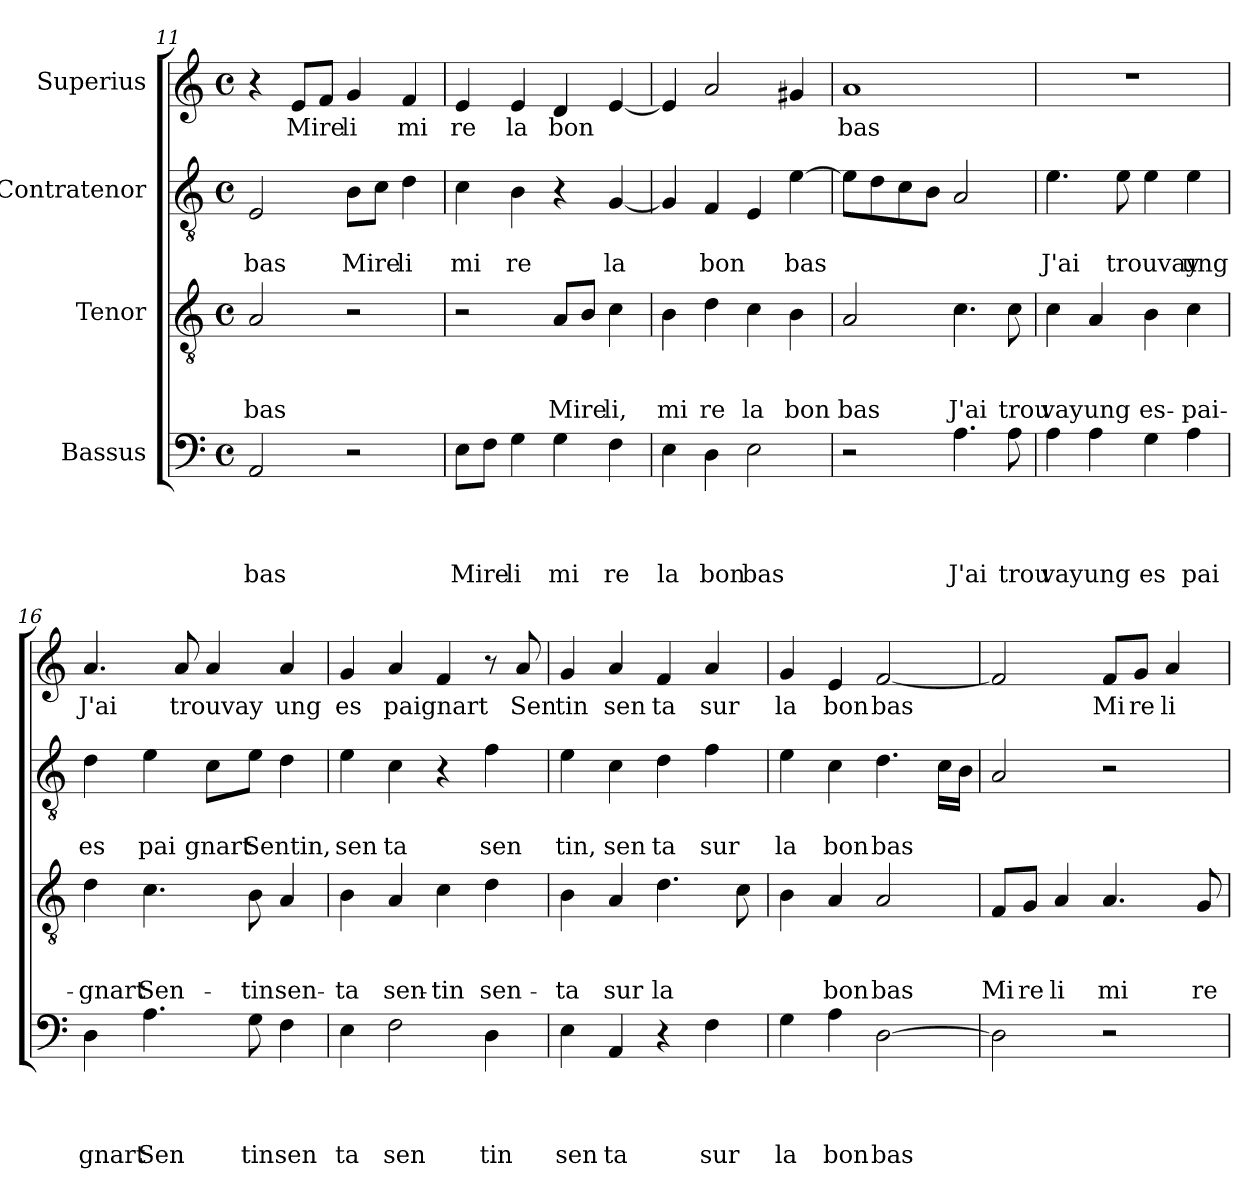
**kern	**text	**text	**text	**text	**kern	**text	**text	**text	**kern	**text	**text	**kern	**text
*part4	*part4	*part4	*part4	*part4	*part3	*part3	*part3	*part3	*part2	*part2	*part2	*part1	*part1
*staff4	*staff4	*staff4	*staff4	*staff4	*staff3	*staff3	*staff3	*staff3	*staff2	*staff2	*staff2	*staff1	*staff1
*I"Bassus	*	*	*	*	*I"Tenor	*	*	*	*I"Contratenor	*	*	*I"Superius	*
*clefF4	*	*	*	*	*clefGv2	*	*	*	*clefGv2	*	*	*clefG2	*
*k[]	*	*	*	*	*k[]	*	*	*	*k[]	*	*	*k[]	*
*C:	*	*	*	*	*C:	*	*	*	*C:	*	*	*C:	*
*M4/4	*	*	*	*	*M4/4	*	*	*	*M4/4	*	*	*M4/4	*
*met(c)	*	*	*	*	*met(c)	*	*	*	*met(c)	*	*	*met(c)	*
=11	=11	=11	=11	=11	=11	=11	=11	=11	=11	=11	=11	=11	=11
!	!	!	!	!LO:LY:b	!	!	!	!LO:LY:b	!	!	!LO:LY:b	!	!
2AA/	.	.	.	bas	2A/	.	.	bas	2E/	.	bas	4r	.
!	!	!	!	!	!	!	!	!	!	!	!	!	!LO:LY:b
.	.	.	.	.	.	.	.	.	.	.	.	8e/L	Mire
.	.	.	.	.	.	.	.	.	.	.	.	8f/J	.
!	!	!	!	!	!	!	!	!	!	!	!LO:LY:b	!	!LO:LY:b
2r	.	.	.	.	2r	.	.	.	8B\L	.	Mire	4g/	li
.	.	.	.	.	.	.	.	.	8c\J	.	.	.	.
!	!	!	!	!	!	!	!	!	!	!	!LO:LY:b	!	!LO:LY:b
.	.	.	.	.	.	.	.	.	4d\	.	li	4f/	mi
=12	=12	=12	=12	=12	=12	=12	=12	=12	=12	=12	=12	=12	=12
!	!	!	!	!LO:LY:b	!	!	!	!	!	!	!LO:LY:b	!	!LO:LY:b
8E\L	.	.	.	Mire	2r	.	.	.	4c\	.	mi	4e/	re
8F\J	.	.	.	.	.	.	.	.	.	.	.	.	.
!	!	!	!	!LO:LY:b	!	!	!	!	!	!	!LO:LY:b	!	!LO:LY:b
4G\	.	.	.	li	.	.	.	.	4B\	.	re	4e/	la
!	!	!	!	!LO:LY:b	!	!	!	!LO:LY:b	!	!	!	!	!LO:LY:b
4G\	.	.	.	mi	8A/L	.	.	Mire	4r	.	.	4d/	bon
.	.	.	.	.	8B/J	.	.	.	.	.	.	.	.
!	!	!	!	!LO:LY:b	!	!	!	!LO:LY:b	!	!	!LO:LY:b	!	!
4F\	.	.	.	re	4c\	.	.	li,	[<4G/	.	la	[<4e/	.
=13	=13	=13	=13	=13	=13	=13	=13	=13	=13	=13	=13	=13	=13
!	!	!	!	!LO:LY:b	!	!	!	!LO:LY:b	!	!	!	!	!
4E\	.	.	.	la	4B\	.	.	mi	4G/]	.	.	4e/]	.
!	!	!	!	!LO:LY:b	!	!	!	!LO:LY:b	!	!	!LO:LY:b	!	!
4D\	.	.	.	bon	4d\	.	.	re	4F/	.	bon	2a/	.
!	!	!	!	!LO:LY:b	!	!	!	!LO:LY:b	!	!	!	!	!
2E\	.	.	.	bas	4c\	.	.	la	4E/	.	.	.	.
!	!	!	!	!	!	!	!	!LO:LY:b	!	!	!LO:LY:b	!	!
.	.	.	.	.	4B\	.	.	bon	[>4e\	.	bas	4g#/	.
=14	=14	=14	=14	=14	=14	=14	=14	=14	=14	=14	=14	=14	=14
!	!	!	!	!	!	!	!	!LO:LY:b	!	!	!	!	!LO:LY:b
2r	.	.	.	.	2A/	.	.	bas	8e\L]	.	.	1a	bas
.	.	.	.	.	.	.	.	.	8d\	.	.	.	.
.	.	.	.	.	.	.	.	.	8c\	.	.	.	.
.	.	.	.	.	.	.	.	.	8B\J	.	.	.	.
!	!	!	!	!LO:LY:b	!	!	!	!LO:LY:b	!	!	!	!	!
4.A\	.	.	.	J'ai	4.c\	.	.	J'ai	2A/	.	.	.	.
!	!	!	!	!LO:LY:b	!	!	!	!LO:LY:b	!	!	!	!	!
8A\	.	.	.	trou	8c\	.	.	trou	.	.	.	.	.
!!LO:PB:g=z
=15	=15	=15	=15	=15	=15	=15	=15	=15	=15	=15	=15	=15	=15
!	!	!	!	!LO:LY:b	!	!	!	!LO:LY:b	!	!	!LO:LY:b	!	!
4A\	.	.	.	vay	4c\	.	.	vay	4.e\	.	J'ai	1r	.
!	!	!	!	!LO:LY:b	!	!	!	!LO:LY:b	!	!	!	!	!
4A\	.	.	.	ung	4A/	.	.	ung	.	.	.	.	.
!	!	!	!	!	!	!	!	!	!	!	!LO:LY:b	!	!
.	.	.	.	.	.	.	.	.	8e\	.	trouvay	.	.
!	!	!	!	!LO:LY:b	!	!	!	!LO:LY:b	!	!	!	!	!
4G\	.	.	.	es	4B\	.	.	es-	4e\	.	.	.	.
!	!	!	!	!LO:LY:b	!	!	!	!LO:LY:b	!	!	!LO:LY:b	!	!
4A\	.	.	.	pai	4c\	.	.	-pai-	4e\	.	ung	.	.
=16	=16	=16	=16	=16	=16	=16	=16	=16	=16	=16	=16	=16	=16
!	!	!	!	!LO:LY:b	!	!	!	!LO:LY:b	!	!	!LO:LY:b	!	!LO:LY:b
4D\	.	.	.	gnart	4d\	.	.	-gnart	4d\	.	es	4.a/	J'ai
!	!	!	!	!LO:LY:b	!	!	!	!LO:LY:b	!	!	!LO:LY:b	!	!
4.A\	.	.	.	Sen	4.c\	.	.	Sen-	4e\	.	pai	.	.
!	!	!	!	!	!	!	!	!	!	!	!	!	!LO:LY:b
.	.	.	.	.	.	.	.	.	.	.	.	8a/	trouvay
!	!	!	!	!	!	!	!	!	!	!	!LO:LY:b	!	!
.	.	.	.	.	.	.	.	.	8c\L	.	gnart	4a/	.
!	!	!	!	!LO:LY:b	!	!	!	!LO:LY:b	!	!	!LO:LY:b	!	!
8G\	.	.	.	tin	8B\	.	.	-tin	8e\J	.	Sentin,	.	.
!	!	!	!	!LO:LY:b	!	!	!	!LO:LY:b	!	!	!	!	!LO:LY:b
4F\	.	.	.	sen	4A/	.	.	sen-	4d\	.	.	4a/	ung
=17	=17	=17	=17	=17	=17	=17	=17	=17	=17	=17	=17	=17	=17
!	!	!	!	!LO:LY:b	!	!	!	!LO:LY:b	!	!	!LO:LY:b	!	!LO:LY:b
4E\	.	.	.	ta	4B\	.	.	-ta	4e\	.	sen	4g/	es
!	!	!	!	!LO:LY:b	!	!	!	!LO:LY:b	!	!	!LO:LY:b	!	!LO:LY:b
2F\	.	.	.	sen	4A/	.	.	sen-	4c\	.	ta	4a/	paignart
!	!	!	!	!	!	!	!	!LO:LY:b	!	!	!	!	!
.	.	.	.	.	4c\	.	.	-tin	4r	.	.	4f/	.
!	!	!	!	!LO:LY:b	!	!	!	!LO:LY:b	!	!	!LO:LY:b	!	!
4D\	.	.	.	tin	4d\	.	.	sen-	4f\	.	sen	8r	.
!	!	!	!	!	!	!	!	!	!	!	!	!	!LO:LY:b
.	.	.	.	.	.	.	.	.	.	.	.	8a/	Sen
=18	=18	=18	=18	=18	=18	=18	=18	=18	=18	=18	=18	=18	=18
!	!	!	!	!LO:LY:b	!	!	!	!LO:LY:b	!	!	!LO:LY:b	!	!LO:LY:b
4E\	.	.	.	sen	4B\	.	.	-ta	4e\	.	tin,	4g/	tin
!	!	!	!	!LO:LY:b	!	!	!	!LO:LY:b	!	!	!LO:LY:b	!	!LO:LY:b
4AA/	.	.	.	ta	4A/	.	.	sur	4c\	.	sen	4a/	sen
!	!	!	!	!	!	!	!	!LO:LY:b	!	!	!LO:LY:b	!	!LO:LY:b
4r	.	.	.	.	4.d\	.	.	la	4d\	.	ta	4f/	ta
!	!	!	!	!LO:LY:b	!	!	!	!	!	!	!LO:LY:b	!	!LO:LY:b
4F\	.	.	.	sur	.	.	.	.	4f\	.	sur	4a/	sur
.	.	.	.	.	8c\	.	.	.	.	.	.	.	.
!!LO:LB:g=z
=19	=19	=19	=19	=19	=19	=19	=19	=19	=19	=19	=19	=19	=19
!	!	!	!	!LO:LY:b	!	!	!	!	!	!	!LO:LY:b	!	!LO:LY:b
4G\	.	.	.	la	4B\	.	.	.	4e\	.	la	4g/	la
!	!	!	!	!LO:LY:b	!	!	!	!LO:LY:b	!	!	!LO:LY:b	!	!LO:LY:b
4A\	.	.	.	bon	4A/	.	.	bon	4c\	.	bon	4e/	bon
!	!	!	!	!LO:LY:b	!	!	!	!LO:LY:b	!	!	!LO:LY:b	!	!LO:LY:b
[>2D\	.	.	.	bas	2A/	.	.	bas	4.d\	.	bas	[<2f/	bas
.	.	.	.	.	.	.	.	.	16c\LL	.	.	.	.
.	.	.	.	.	.	.	.	.	16B\JJ	.	.	.	.
=20	=20	=20	=20	=20	=20	=20	=20	=20	=20	=20	=20	=20	=20
!	!	!	!	!	!	!	!	!LO:LY:b	!	!	!	!	!
2D\]	.	.	.	.	8F/L	.	.	Mi	2A/	.	.	2f/]	.
!	!	!	!	!	!	!	!	!LO:LY:b	!	!	!	!	!
.	.	.	.	.	8G/J	.	.	re	.	.	.	.	.
!	!	!	!	!	!	!	!	!LO:LY:b	!	!	!	!	!
.	.	.	.	.	4A/	.	.	li	.	.	.	.	.
!	!	!	!	!	!	!	!	!LO:LY:b	!	!	!	!	!LO:LY:b
2r	.	.	.	.	4.A/	.	.	mi	2r	.	.	8f/L	Mi
!	!	!	!	!	!	!	!	!	!	!	!	!	!LO:LY:b
.	.	.	.	.	.	.	.	.	.	.	.	8g/J	re
!	!	!	!	!	!	!	!	!	!	!	!	!	!LO:LY:b
.	.	.	.	.	.	.	.	.	.	.	.	4a/	li
!	!	!	!	!	!	!	!	!LO:LY:b	!	!	!	!	!
.	.	.	.	.	8G/	.	.	re	.	.	.	.	.
=	=	=	=	=	=	=	=	=	=	=	=	=	=
*-	*-	*-	*-	*-	*-	*-	*-	*-	*-	*-	*-	*-	*-
